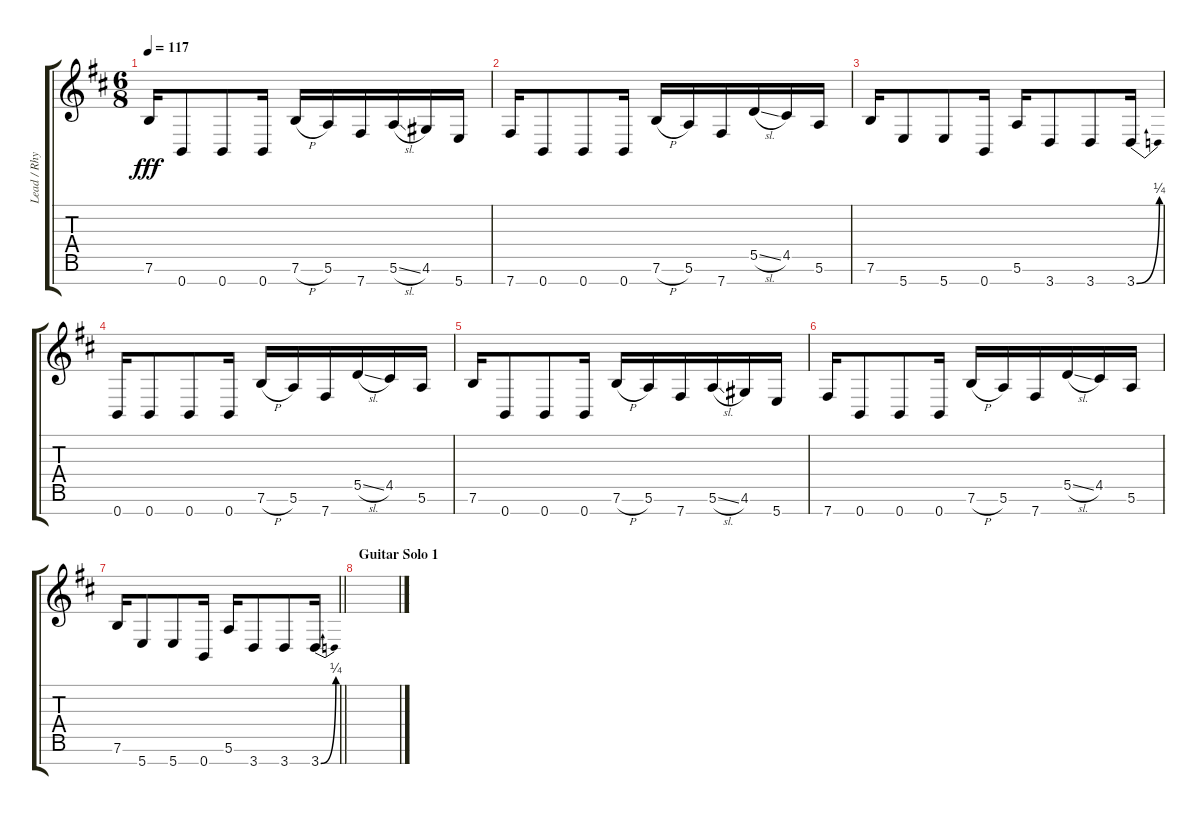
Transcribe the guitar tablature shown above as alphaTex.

\track ("Lead / Rhythm Guitar 3" "Lead / Rhy") {instrument distortionguitar}
\staff {score tabs}
\tuning (E4 B3 G3 D3 A2 E2 B1) {hide}
\ts (6 8)
\tempo 117
\clef g2
\ks d
7.6.16{dy fff} 0.7.8 0.7.8 0.7.16 7.6{h}.16 5.6.16 7.7.16 5.6{sl}.16 4.6.16 5.7.16 |
7.7.16 0.7.8 0.7.8 0.7.16 7.6{h}.16 5.6.16 7.7.16 5.5{sl}.16 4.5.16 5.6.16 |
7.6.16 5.7.8 5.7.8 0.7.16 5.6.16 3.7.8 3.7.8 3.7{be (bend 0 0 60 1)}.16 |
0.7.16 0.7.8 0.7.8 0.7.16 7.6{h}.16 5.6.16 7.7.16 5.5{sl}.16 4.5.16 5.6.16 |
7.6.16 0.7.8 0.7.8 0.7.16 7.6{h}.16 5.6.16 7.7.16 5.6{sl}.16 4.6.16 5.7.16 |
7.7.16 0.7.8 0.7.8 0.7.16 7.6{h}.16 5.6.16 7.7.16 5.5{sl}.16 4.5.16 5.6.16 |
\barLineRight lightlight
7.6.16 5.7.8 5.7.8 0.7.16 5.6.16 3.7.8 3.7.8 3.7{be (bend 0 0 60 1)}.16 |
\section ("" "Guitar Solo 1")
